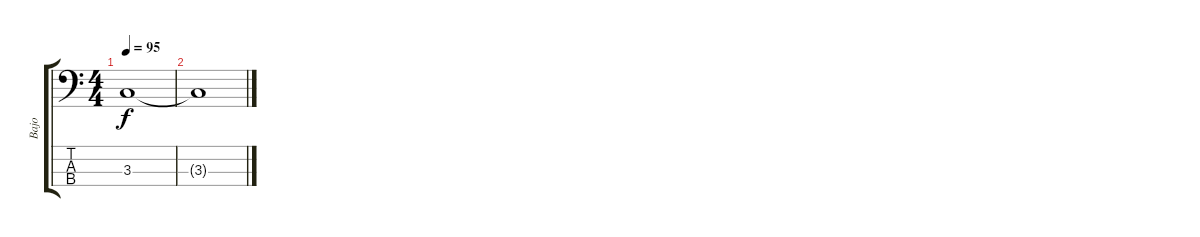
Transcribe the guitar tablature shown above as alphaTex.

\track ("Bajo" "Bajo") {instrument electricbassfinger}
\staff {score tabs}
\tuning (G2 D2 A1 E1) {hide}
\ts (4 4)
\tempo 95
\clef f4
\ks c
3.3.1{dy f} |
3.3{t}.1
